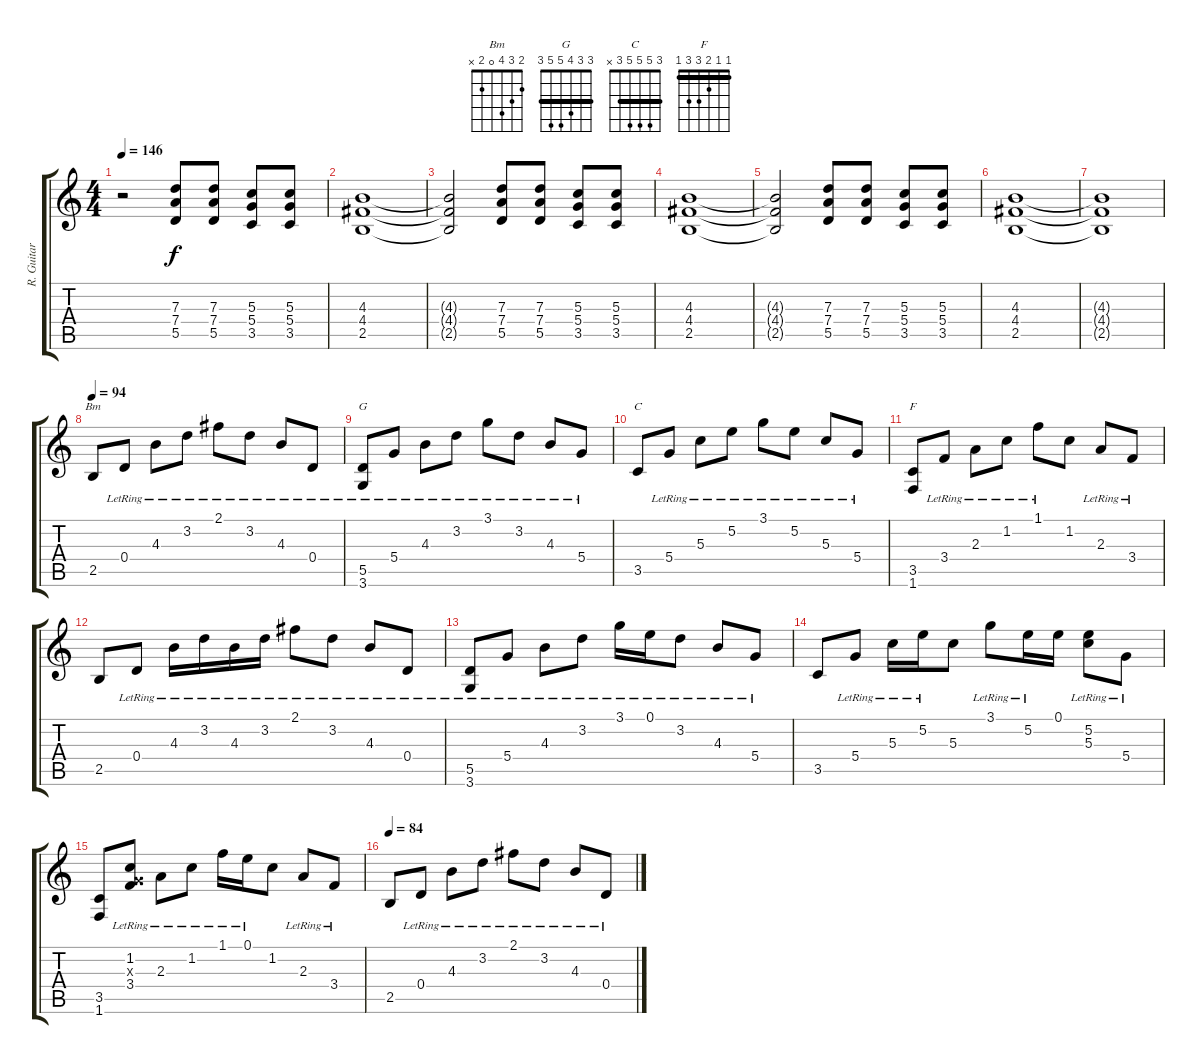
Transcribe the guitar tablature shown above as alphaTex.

\track ("R. Guitar" "R. Guitar") {instrument electricguitarjazz}
\staff {score tabs}
\tuning (E4 B3 G3 D3 A2 E2) {hide}
\chord ("Bm" 2 3 4 0 2 x)
\chord ("G" 3 3 4 5 5 3) {barre 3}
\chord ("C" 3 5 5 5 3 x) {barre 3}
\chord ("F" 1 1 2 3 3 1) {barre 1}
\ts (4 4)
\tempo 146
\clef g2
\ks c
r.2{dy f} (7.3 7.4 5.5).8{instrument distortionguitar} (7.3 7.4 5.5).8 (5.3 5.4 3.5).8 (5.3 5.4 3.5).8 |
(4.3 4.4 2.5).1 |
(4.3{t} 4.4{t} 2.5{t}).2 (7.3 7.4 5.5).8 (7.3 7.4 5.5).8 (5.3 5.4 3.5).8 (5.3 5.4 3.5).8 |
(4.3 4.4 2.5).1 |
(4.3{t} 4.4{t} 2.5{t}).2 (7.3 7.4 5.5).8 (7.3 7.4 5.5).8 (5.3 5.4 3.5).8 (5.3 5.4 3.5).8 |
(4.3 4.4 2.5).1 |
(4.3{t} 4.4{t} 2.5{t}).1 |
\tempo 94
2.5.8{ch "Bm" instrument electricguitarjazz} 0.4{lr}.8 4.3{lr}.8 3.2{lr}.8 2.1{lr}.8 3.2{lr}.8 4.3{lr}.8 0.4{lr}.8 |
(5.5{lr} 3.6).8{ch "G"} 5.4{lr}.8 4.3{lr}.8 3.2{lr}.8 3.1{lr}.8 3.2{lr}.8 4.3{lr}.8 5.4{lr}.8 |
3.5.8{ch "C"} 5.4{lr}.8 5.3{lr}.8 5.2{lr}.8 3.1{lr}.8 5.2{lr}.8 5.3{lr}.8 5.4{lr}.8 |
(3.5 1.6).8{ch "F"} 3.4{lr}.8 2.3{lr}.8 1.2{lr}.8 1.1{lr}.8 1.2.8 2.3{lr}.8 3.4{lr}.8 |
2.5.8 0.4{lr}.8 4.3{lr}.16 3.2{lr}.16 4.3{lr}.16 3.2{lr}.16 2.1{lr}.8 3.2{lr}.8 4.3{lr}.8 0.4{lr}.8 |
(5.5{lr} 3.6).8 5.4{lr}.8 4.3{lr}.8 3.2{lr}.8 3.1{lr}.16 0.1{lr}.16 3.2{lr}.8 4.3{lr}.8 5.4{lr}.8 |
3.5.8 5.4{lr}.8 5.3{lr}.16 5.2{lr}.16 5.3.8 3.1{lr}.8 5.2{lr}.16 0.1.16 (5.2 5.3{lr}).8 5.4{lr}.8 |
(3.5 1.6).8 (1.2{lr} 0.3{x} 3.4{lr}).8 2.3{lr}.8 1.2{lr}.8 1.1{lr}.16 0.1{lr}.16 1.2.8 2.3{lr}.8 3.4{lr}.8 |
\tempo 84
2.5.8 0.4{lr}.8 4.3{lr}.8 3.2{lr}.8 2.1{lr}.8 3.2{lr}.8 4.3{lr}.8 0.4{lr}.8
